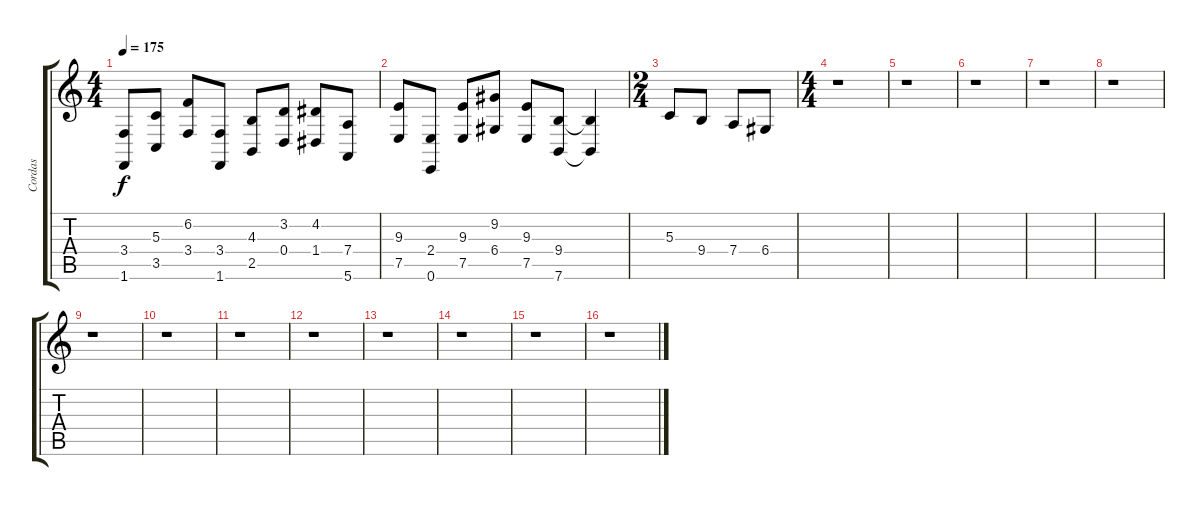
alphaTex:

\track ("Cordas" "Cordas") {instrument stringensemble1}
\staff {score tabs}
\tuning (E4 B3 G3 D3 A2 E2) {hide}
\ts (4 4)
\tempo 175
\clef g2
\ks c
(3.4 1.6).8{dy f} (5.3 3.5).8 (6.2 3.4).8 (3.4 1.6).8 (4.3 2.5).8 (3.2 0.4).8 (4.2 1.4).8 (7.4 5.6).8 |
(9.3 7.5).8 (2.4 0.6).8 (9.3 7.5).8 (9.2 6.4).8 (9.3 7.5).8 (9.4 7.6).8 (9.4{t} 7.6{t}).4 |
\ts (2 4)
5.3.8 9.4.8 7.4.8 6.4.8 |
\ts (4 4)
r.1 |
r.1 |
r.1 |
r.1 |
r.1 |
r.1 |
r.1 |
r.1 |
r.1 |
r.1 |
r.1 |
r.1 |
r.1
